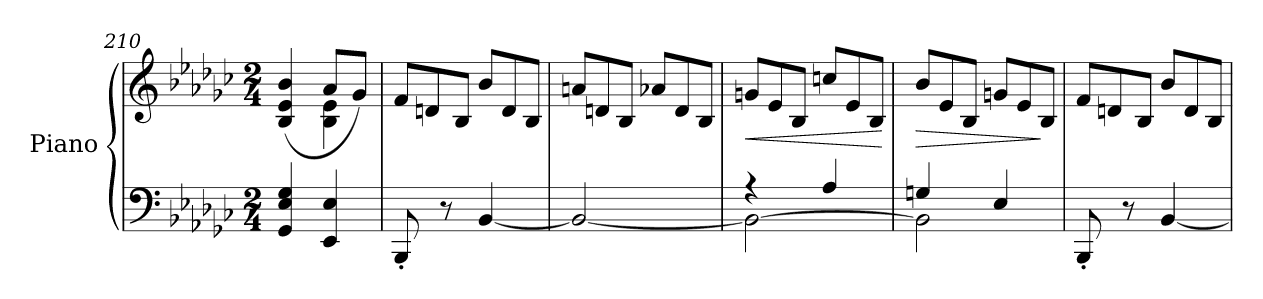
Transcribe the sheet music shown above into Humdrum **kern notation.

**kern	**kern	**dynam
*part1	*part1	*part1
*staff2	*staff1	*staff1/2
*I"Piano	*	*
*I'Pno	*	*
*clefF4	*clefG2	*
*k[b-e-a-d-g-c-]	*k[b-e-a-d-g-c-]	*
*G-:	*G-:	*
*M2/4	*M2/4	*
=210	=210	=210
*	*^	*
4GG-/ 4E-/ 4G-/	(4B-/ 4e-/ 4b-/	4ryy	.
4EE-/ 4E-/	8a-/L	4B-\ 4e-\	.
.	8g-/J)	.	.
*	*v	*v	*
=211	=211	=211
*	*Xtuplet	*
8BBB-'/	12f/L	.
.	12dn/	.
8r	.	.
.	12B-/J	.
[4BB-/	12b-/L	.
.	12d/	.
.	12B-/J	.
=212	=212	=212
2BB-/_	12an/L	.
.	12dn/	.
.	12B-/J	.
.	12a-X/L	.
.	12d/	.
.	12B-/J	.
!!LO:PB:g=z
=213	=213	=213
*^	*	*
!	!	!	!LO:HP:b
2BB-\_	4rA	12gn/L	<
.	.	12e-/	.
.	.	12B-/J	.
.	4A-/	12ccn/L	.
.	.	12e-/	.
.	.	12B-/J	.
*v	*v	*	*
.	.	[
!!LO:PB:g=z
=214	=214	=214
*^	*	*
!	!	!	!LO:HP:b
2BB-\]	4Gn/	12b-/L	>
.	.	12e-/	.
.	.	12B-/J	.
.	4E-/	12gn/L	.
.	.	12e-/	.
.	.	12B-/J	]
*v	*v	*	*
=215	=215	=215
8BBB-'/	12f/L	.
.	12dn/	.
8r	.	.
.	12B-/J	.
[4BB-/	12b-/L	.
.	12d/	.
.	12B-/J	.
=	=	=
*-	*-	*-
